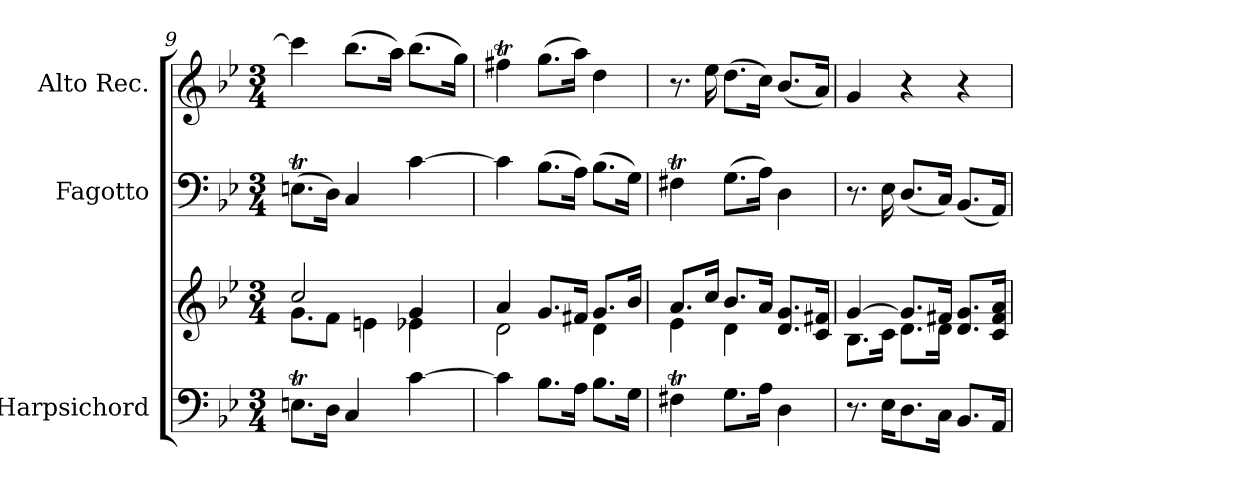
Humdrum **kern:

**kern	**kern	**kern	**kern
*part3	*part3	*part2	*part1
*staff4	*staff3	*staff2	*staff1
*I"Harpsichord	*	*I"Fagotto	*I"Alto Rec.
*I'Hch.	*	*	*I'A.
*clefF4	*clefG2	*clefF4	*clefG2
*k[b-e-]	*k[b-e-]	*k[b-e-]	*k[b-e-]
*M3/4	*M3/4	*M3/4	*M3/4
=9	=9	=9	=9
*	*^	*	*
*	*	*^	*	*
8.Ent\L	2cc/	8.g\L	2ryy	(>8.Ent\L	4ccc\]
16D\Jk	.	8f\J	.	16D\Jk)	.
4C/	.	.	.	4C/	(>8.bb-\L
.	.	4en\	.	.	.
.	.	.	.	.	16aa\Jk)
[4c\	4g/	.	4e-X\	[4c\	(>8.bb-\L
.	.	8.ryy	.	.	.
.	.	.	.	.	16gg\Jk)
*	*	*v	*v	*	*
=10	=10	=10	=10	=10
4c\]	4a/	2d\	4c\]	4ff#Xt\
8.B-\L	8.g/L	.	(>8.B-\L	(>8.gg\L
16A\Jk	16f#X/Jk	.	16A\Jk)	16aa\Jk)
8.B-\L	8.g/L	4d\	(>8.B-\L	4dd\
16G\Jk	16b-/Jk	.	16G\Jk)	.
=11	=11	=11	=11	=11
4F#Xt\	8.a/L	4e-\	4F#Xt\	8.r
.	16cc/Jk	.	.	16ee-\
8.G\L	8.b-/L	4d\	(>8.G\L	(>8.dd\L
16A\Jk	16a/Jk	.	16A\Jk)	16cc\Jk)
4D\	8.d/ 8.g/L	4ryy	4D\	(8.b-/L
.	16c/ 16f#X/Jk	.	.	16a/Jk)
=12	=12	=12	=12	=12
*	*	*^	*	*
8.r	[4g/	8.B-\L	4ryy	8.r	4g/
16E-\KL	.	16c\Jk	.	16E-\	.
8.D\	8.g/L]	2ryy	8.d\L	(8.D/L	4r
16C\Jk	16f#X/Jk	.	16d\Jk	16C/Jk)	.
8.BB-/L	8.d/ 8.g/L	.	4ryy	(8.BB-/L	4r
16AA/Jk	16c/ 16f#/ 16a/Jk	.	.	16AA/Jk)	.
*	*v	*v	*v	*	*
=	=	=	=
*-	*-	*-	*-
